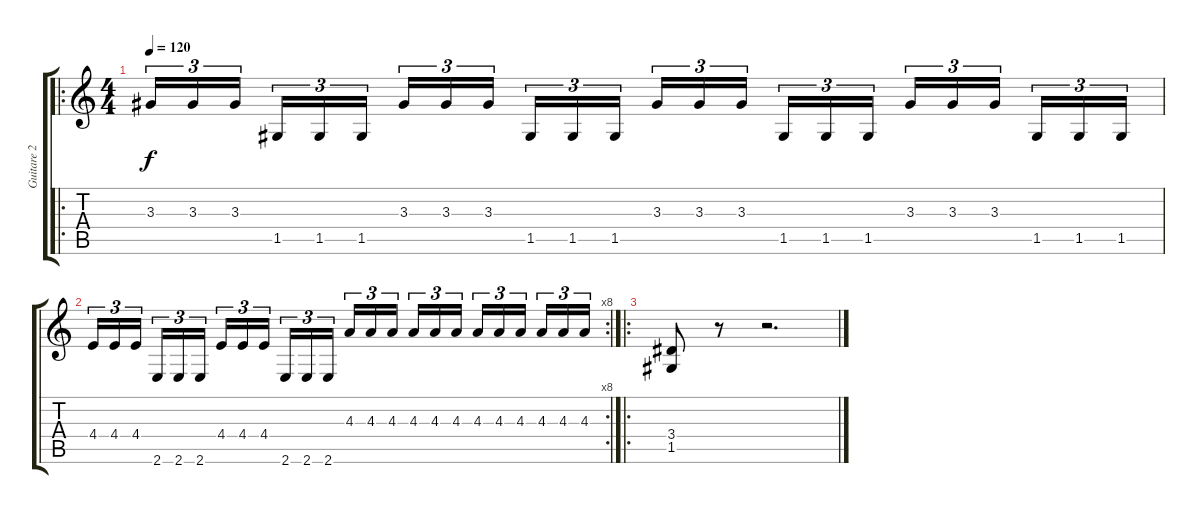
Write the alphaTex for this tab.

\track ("Guitare 2" "Guitare 2") {instrument distortionguitar}
\staff {score tabs}
\tuning (D4 A3 F3 C3 G2 D2) {hide}
\ro
\ts (4 4)
\tempo 120
\clef g2
\ks c
3.3.16{tu (3 2) dy f} 3.3.16{tu (3 2)} 3.3.16{tu (3 2) beam splitsecondary} 1.5.16{tu (3 2)} 1.5.16{tu (3 2)} 1.5.16{tu (3 2)} 3.3.16{tu (3 2)} 3.3.16{tu (3 2)} 3.3.16{tu (3 2) beam splitsecondary} 1.5.16{tu (3 2)} 1.5.16{tu (3 2)} 1.5.16{tu (3 2)} 3.3.16{tu (3 2)} 3.3.16{tu (3 2)} 3.3.16{tu (3 2) beam splitsecondary} 1.5.16{tu (3 2)} 1.5.16{tu (3 2)} 1.5.16{tu (3 2)} 3.3.16{tu (3 2)} 3.3.16{tu (3 2)} 3.3.16{tu (3 2) beam splitsecondary} 1.5.16{tu (3 2)} 1.5.16{tu (3 2)} 1.5.16{tu (3 2)} |
\rc 8
4.4.16{tu (3 2)} 4.4.16{tu (3 2)} 4.4.16{tu (3 2) beam splitsecondary} 2.6.16{tu (3 2)} 2.6.16{tu (3 2)} 2.6.16{tu (3 2)} 4.4.16{tu (3 2)} 4.4.16{tu (3 2)} 4.4.16{tu (3 2) beam splitsecondary} 2.6.16{tu (3 2)} 2.6.16{tu (3 2)} 2.6.16{tu (3 2)} 4.3.16{tu (3 2)} 4.3.16{tu (3 2)} 4.3.16{tu (3 2) beam splitsecondary} 4.3.16{tu (3 2)} 4.3.16{tu (3 2)} 4.3.16{tu (3 2)} 4.3.16{tu (3 2)} 4.3.16{tu (3 2)} 4.3.16{tu (3 2) beam splitsecondary} 4.3.16{tu (3 2)} 4.3.16{tu (3 2)} 4.3.16{tu (3 2)} |
\ro
(3.4 1.5).8 r.8 r.2{d}
